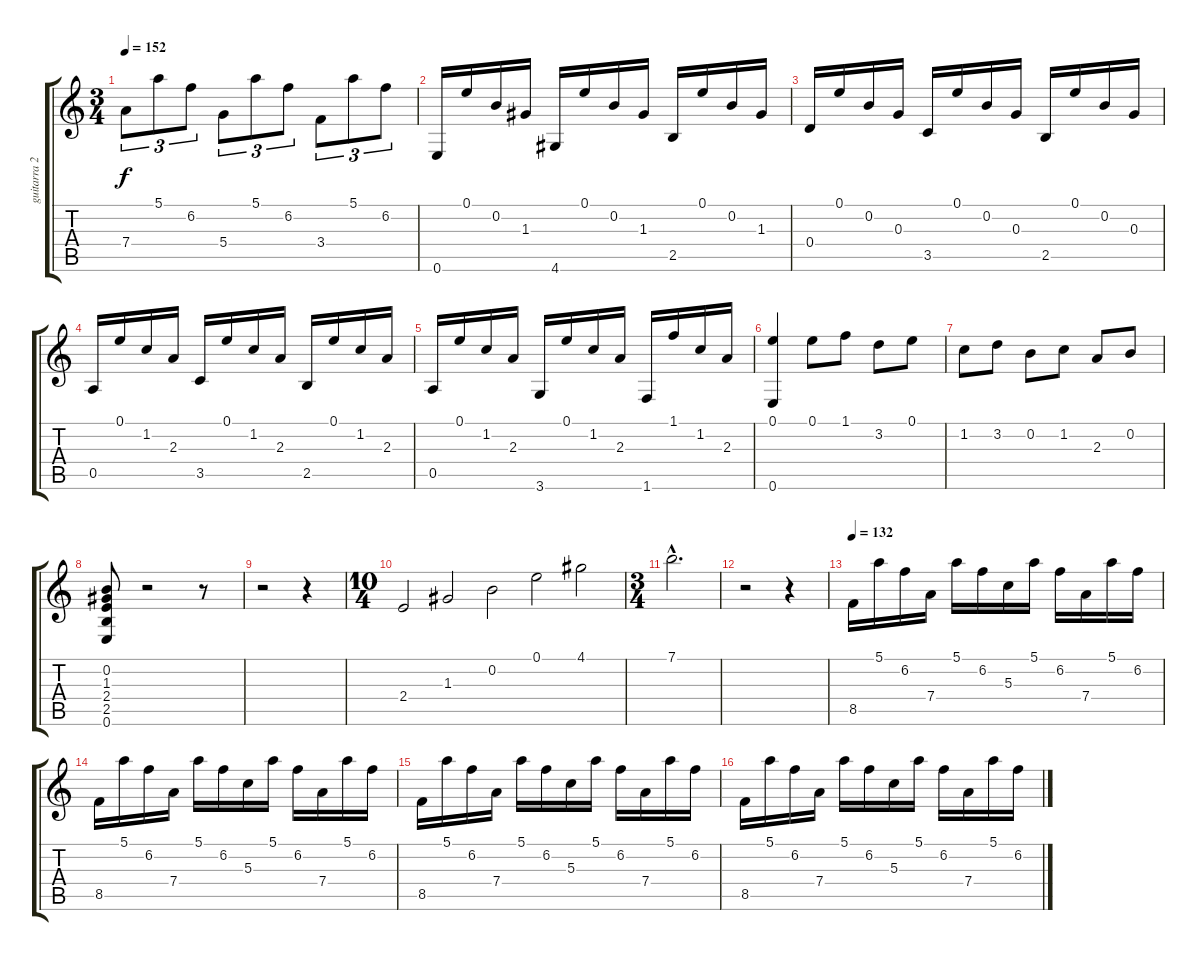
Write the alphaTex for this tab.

\track ("guitarra 2" "guitarra 2") {instrument acousticguitarnylon}
\staff {score tabs}
\tuning (E4 B3 G3 D3 A2 E2) {hide}
\ts (3 4)
\tempo 152
\clef g2
\ks c
7.4.8{tu (3 2) dy f} 5.1.8{tu (3 2)} 6.2.8{tu (3 2)} 5.4.8{tu (3 2)} 5.1.8{tu (3 2)} 6.2.8{tu (3 2)} 3.4.8{tu (3 2)} 5.1.8{tu (3 2)} 6.2.8{tu (3 2)} |
0.6.16 0.1.16 0.2.16 1.3.16 4.6.16 0.1.16 0.2.16 1.3.16 2.5.16 0.1.16 0.2.16 1.3.16 |
0.4.16 0.1.16 0.2.16 0.3.16 3.5.16 0.1.16 0.2.16 0.3.16 2.5.16 0.1.16 0.2.16 0.3.16 |
0.5.16 0.1.16 1.2.16 2.3.16 3.5.16 0.1.16 1.2.16 2.3.16 2.5.16 0.1.16 1.2.16 2.3.16 |
0.5.16 0.1.16 1.2.16 2.3.16 3.6.16 0.1.16 1.2.16 2.3.16 1.6.16 1.1.16 1.2.16 2.3.16 |
(0.1 0.6).4 0.1.8 1.1.8 3.2.8 0.1.8 |
1.2.8 3.2.8 0.2.8 1.2.8 2.3.8 0.2.8 |
(0.2 1.3 2.4 2.5 0.6).8 r.2 r.8 |
r.2 r.4 |
\ts (10 4)
2.4.2 1.3.2 0.2.2 0.1.2 4.1.2 |
\ts (3 4)
7.1{hac}.2{d} |
r.2 r.4 |
\tempo 132
8.5.16 5.1.16 6.2.16 7.4.16 5.1.16 6.2.16 5.3.16 5.1.16 6.2.16 7.4.16 5.1.16 6.2.16 |
8.5.16 5.1.16 6.2.16 7.4.16 5.1.16 6.2.16 5.3.16 5.1.16 6.2.16 7.4.16 5.1.16 6.2.16 |
8.5.16 5.1.16 6.2.16 7.4.16 5.1.16 6.2.16 5.3.16 5.1.16 6.2.16 7.4.16 5.1.16 6.2.16 |
8.5.16 5.1.16 6.2.16 7.4.16 5.1.16 6.2.16 5.3.16 5.1.16 6.2.16 7.4.16 5.1.16 6.2.16
